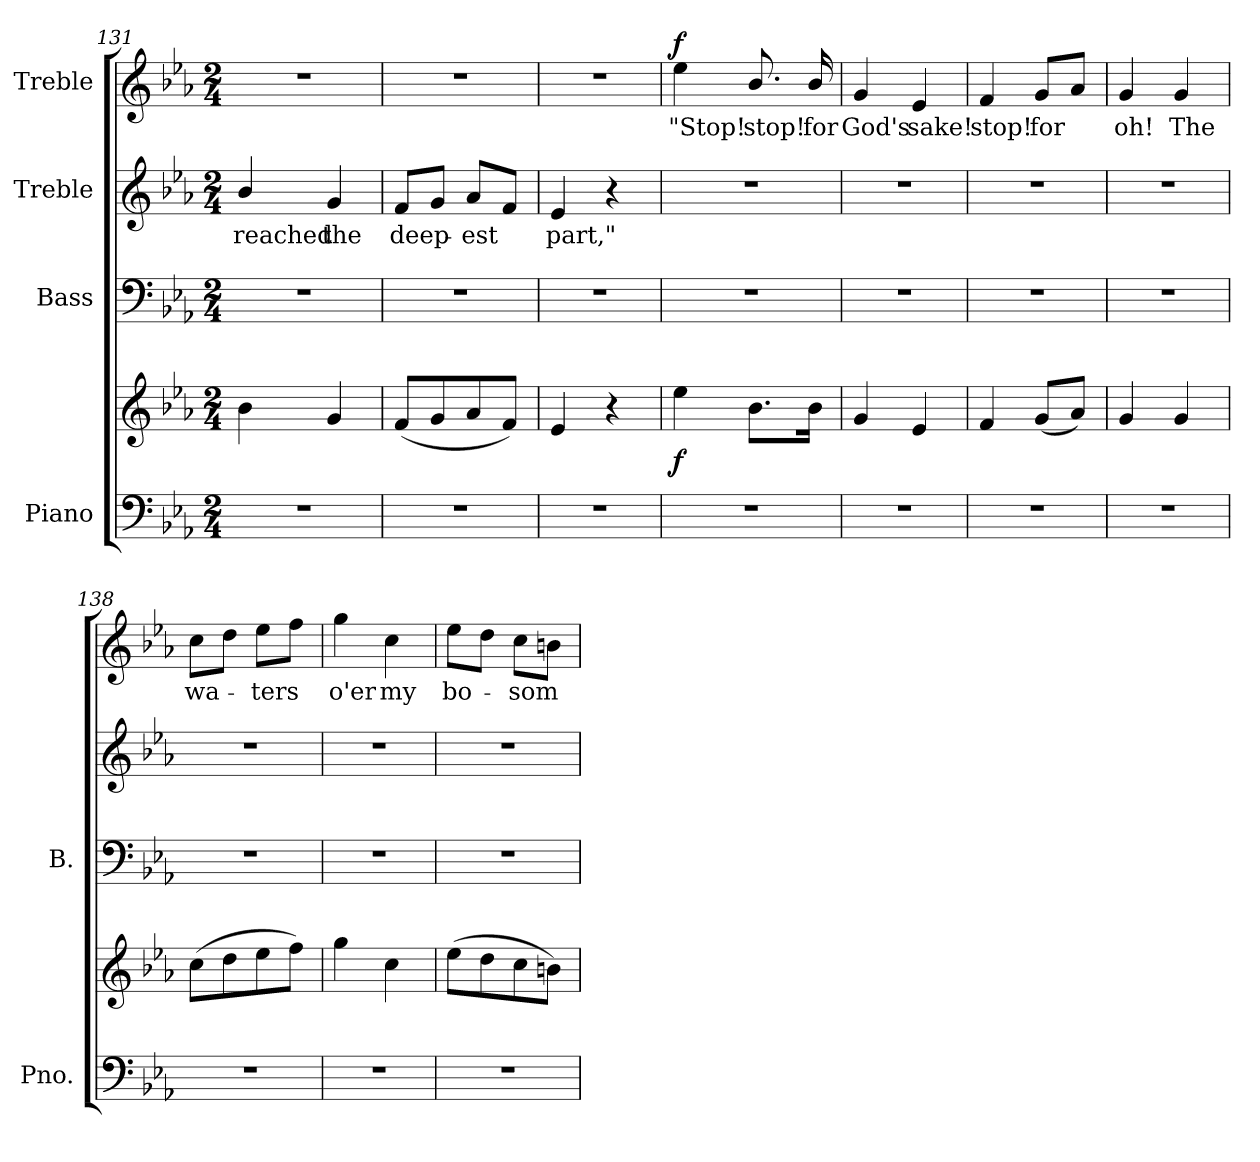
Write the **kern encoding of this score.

**kern	**kern	**dynam	**kern	**kern	**text	**kern	**text	**dynam
*part4	*part4	*part4	*part3	*part2	*part2	*part1	*part1	*part1
*staff5	*staff4	*staff4/5	*staff3	*staff2	*staff2	*staff1	*staff1	*staff1
*I"Piano	*	*	*I"Bass	*I"Treble	*	*I"Treble	*	*
*I'Pno.	*	*	*I'B.	*	*	*	*	*
*clefF4	*clefG2	*	*clefF4	*clefG2	*	*clefG2	*	*
*k[b-e-a-]	*k[b-e-a-]	*	*k[b-e-a-]	*k[b-e-a-]	*	*k[b-e-a-]	*	*
*E-:	*E-:	*	*E-:	*E-:	*	*E-:	*	*
*M2/4	*M2/4	*	*M2/4	*M2/4	*	*M2/4	*	*
=131	=131	=131	=131	=131	=131	=131	=131	=131
!LO:N:vis=1	!	!	!LO:N:vis=1	!	!	!	!	!
!	!	!	!	!	!LO:LY:b:color=#000000	!LO:N:vis=1	!	!
2r	4b-i\	.	2r	4b-i/	reached	2r	.	.
!	!	!	!	!	!LO:LY:b:color=#000000	!	!	!
.	4gi/	.	.	4gi/	the	.	.	.
=132	=132	=132	=132	=132	=132	=132	=132	=132
!LO:N:vis=1	!	!	!LO:N:vis=1	!	!	!	!	!
!	!	!	!	!	!LO:LY:b:color=#000000	!LO:N:vis=1	!	!
2r	(8fi/L	.	2r	8fi/L	deep-	2r	.	.
.	8gi/	.	.	8gi/J	.	.	.	.
!	!	!	!	!	!LO:LY:b:color=#000000	!	!	!
.	8a-i/	.	.	8a-i/L	-est	.	.	.
.	8fi/J)	.	.	8fi/J	.	.	.	.
=133	=133	=133	=133	=133	=133	=133	=133	=133
!LO:N:vis=1	!	!	!LO:N:vis=1	!	!	!	!	!
!	!	!	!	!	!LO:LY:b:color=#000000	!LO:N:vis=1	!	!
2r	4e-i/	.	2r	4e-i/	part,"	2r	.	.
.	4r	.	.	4r	.	.	.	.
=134	=134	=134	=134	=134	=134	=134	=134	=134
!LO:N:vis=1	!	!	!LO:N:vis=1	!LO:N:vis=1	!	!	!	!
!	!	!	!	!	!	!	!LO:LY:b:color=#000000	!
2r	4ee-i\	f	2r	2r	.	4ee-i\	"Stop!	f
!	!	!	!	!	!	!	!LO:LY:b:color=#000000	!
.	8.b-i\L	.	.	.	.	8.b-i/	stop!	.
!	!	!	!	!	!	!	!LO:LY:b:color=#000000	!
.	16b-i\Jk	.	.	.	.	16b-i/	for	.
=135	=135	=135	=135	=135	=135	=135	=135	=135
!LO:N:vis=1	!	!	!LO:N:vis=1	!LO:N:vis=1	!	!	!	!
!	!	!	!	!	!	!	!LO:LY:b:color=#000000	!
2r	4gi/	.	2r	2r	.	4gi/	God's	.
!	!	!	!	!	!	!	!LO:LY:b:color=#000000	!
.	4e-i/	.	.	.	.	4e-i/	sake!	.
!!LO:LB:g=z
=136	=136	=136	=136	=136	=136	=136	=136	=136
!LO:N:vis=1	!	!	!LO:N:vis=1	!LO:N:vis=1	!	!	!	!
!	!	!	!	!	!	!	!LO:LY:b:color=#000000	!
2r	4fi/	.	2r	2r	.	4fi/	stop!	.
!	!	!	!	!	!	!	!LO:LY:b:color=#000000	!
.	(8gi/L	.	.	.	.	8gi/L	for	.
.	8a-i/J)	.	.	.	.	8a-i/J	.	.
=137	=137	=137	=137	=137	=137	=137	=137	=137
!LO:N:vis=1	!	!	!LO:N:vis=1	!LO:N:vis=1	!	!	!	!
!	!	!	!	!	!	!	!LO:LY:b:color=#000000	!
2r	4gi/	.	2r	2r	.	4gi/	oh!	.
!	!	!	!	!	!	!	!LO:LY:b:color=#000000	!
.	4gi/	.	.	.	.	4gi/	The	.
=138	=138	=138	=138	=138	=138	=138	=138	=138
!LO:N:vis=1	!	!	!LO:N:vis=1	!LO:N:vis=1	!	!	!	!
!	!	!	!	!	!	!	!LO:LY:b:color=#000000	!
2r	(8cci\L	.	2r	2r	.	8cci\L	wa-	.
.	8ddi\	.	.	.	.	8ddi\J	.	.
!	!	!	!	!	!	!	!LO:LY:b:color=#000000	!
.	8ee-i\	.	.	.	.	8ee-i\L	-ters	.
.	8ffi\J)	.	.	.	.	8ffi\J	.	.
=139	=139	=139	=139	=139	=139	=139	=139	=139
!LO:N:vis=1	!	!	!LO:N:vis=1	!LO:N:vis=1	!	!	!	!
!	!	!	!	!	!	!	!LO:LY:b:color=#000000	!
2r	4ggi\	.	2r	2r	.	4ggi\	o'er	.
!	!	!	!	!	!	!	!LO:LY:b:color=#000000	!
.	4cci\	.	.	.	.	4cci\	my	.
=140	=140	=140	=140	=140	=140	=140	=140	=140
!LO:N:vis=1	!	!	!LO:N:vis=1	!LO:N:vis=1	!	!	!	!
!	!	!	!	!	!	!	!LO:LY:b:color=#000000	!
2r	(8ee-i\L	.	2r	2r	.	8ee-i\L	bo-	.
.	8ddi\	.	.	.	.	8ddi\J	.	.
!	!	!	!	!	!	!	!LO:LY:b:color=#000000	!
.	8cci\	.	.	.	.	8cci\L	-som	.
.	8bni\J)	.	.	.	.	8bni\J	.	.
=	=	=	=	=	=	=	=	=
*-	*-	*-	*-	*-	*-	*-	*-	*-
